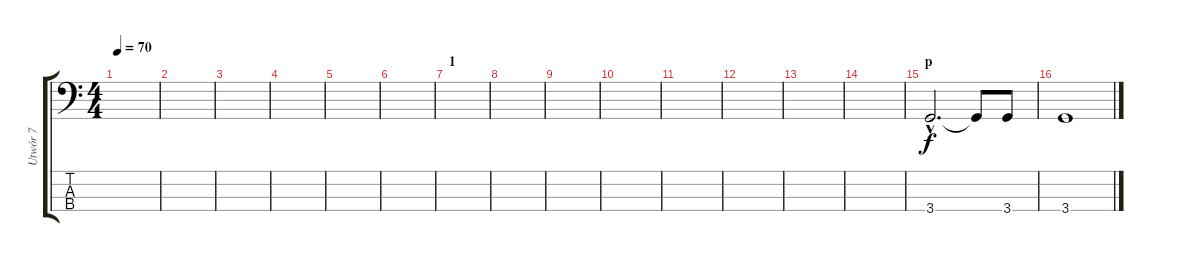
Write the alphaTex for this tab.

\track ("Utwór 7" "Utwór 7") {instrument electricbasspick}
\staff {score tabs}
\tuning (G2 D2 A1 E1) {hide}
\ts (4 4)
\tempo 70
\clef f4
\ks c
|
|
|
|
|
|
\section ("" "1")
|
|
|
|
|
|
|
|
\section ("" "p")
3.4{hac}.2{d} 3.4{t}.8 3.4.8 |
3.4.1
